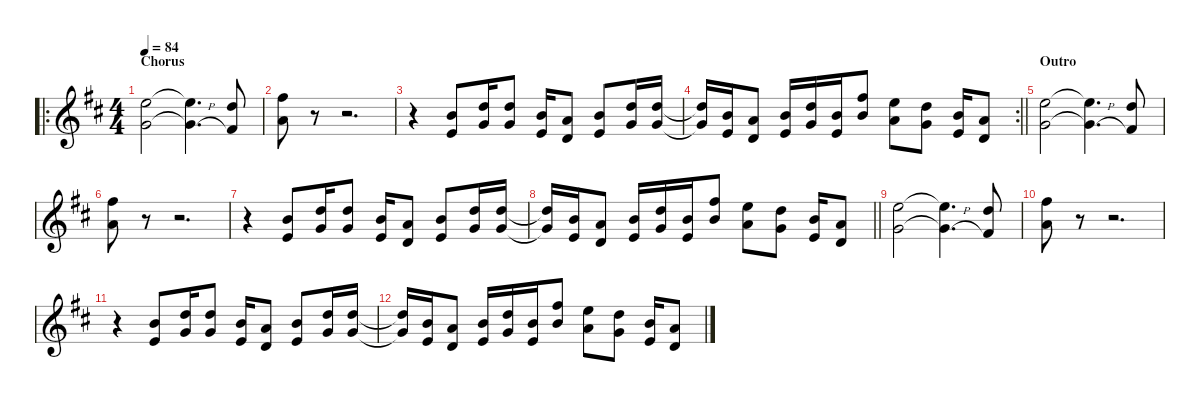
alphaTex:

\defaultSystemsLayout 4
\hideDynamics
\bracketExtendMode nobrackets
\singleTrackTrackNamePolicy hidden
\multiTrackTrackNamePolicy hidden
\firstSystemTrackNameMode fullname
\firstSystemTrackNameOrientation horizontal
\otherSystemsTrackNameOrientation horizontal
\track ("Backing Vocals" "clar.") {defaultSystemsLayout 4 instrument clarinet}
\staff {score}
\tuning (E4 B3 G3 D3 A2 E2)
\ro
\ts (4 4)
\section ("" "Chorus")
\tempo 84
\clef g2
\ks d
(12.1{acc forcenatural} 12.3{acc forcenatural}).2{dy f beam Down} (12.1{h t acc forcenatural} 12.3{h t acc forcenatural}).4{d beam Down} (10.1{acc forcenatural} 11.3{acc #}).8{beam Up} |
(14.1{acc #} 14.3{acc forcenatural}).8{beam Down} r.8{beam Down} r.2{d beam Down} |
r.4{beam Down} (12.2{acc forcenatural} 14.4{acc forcenatural}).8{beam Up} (10.1{acc forcenatural} 12.3{acc forcenatural}).16{beam Up} (10.1{acc forcenatural} 12.3{acc forcenatural}).8{beam Up} (0.1{acc forcenatural} 12.2{acc forcenatural}).16{beam Up} (10.2{acc forcenatural} 12.4{acc forcenatural}).8{beam Up} (0.1{acc forcenatural} 12.2{acc forcenatural}).8{beam Up} (10.1{acc forcenatural} 12.3{acc forcenatural}).16{beam Up} (10.1{acc forcenatural} 12.3{acc forcenatural}).16{beam Up} |
\rc 2
\barLineRight lightlight
(10.1{t acc forcenatural} 12.3{t acc forcenatural}).16{beam Up} (7.1{acc forcenatural} 9.3{acc forcenatural}).16{beam Up} (5.1{acc forcenatural} 7.3{acc forcenatural}).8{beam Up} (7.1{acc forcenatural} 5.2{acc forcenatural}).16{beam Up} (10.1{acc forcenatural} 8.2{acc forcenatural}).16{beam Up} (7.1{acc forcenatural} 9.3{acc forcenatural}).16{beam Up} (14.1{acc #} 12.2{acc forcenatural}).8{beam Up} (12.1{acc forcenatural} 10.2{acc forcenatural}).8{beam Down} (10.1{acc forcenatural} 12.3{acc forcenatural}).8{beam Down} (0.1{acc forcenatural} 12.2{acc forcenatural}).16{beam Up} (10.2{acc forcenatural} 12.4{acc forcenatural}).8{beam Up} |
\section ("" "Outro")
(12.1{acc forcenatural} 12.3{acc forcenatural}).2{beam Down} (12.1{h t acc forcenatural} 12.3{h t acc forcenatural}).4{d beam Down} (10.1{acc forcenatural} 11.3{acc #}).8{beam Up} |
(14.1{acc #} 14.3{acc forcenatural}).8{beam Down} r.8{beam Down} r.2{d beam Down} |
r.4{beam Down} (12.2{acc forcenatural} 14.4{acc forcenatural}).8{beam Up} (10.1{acc forcenatural} 12.3{acc forcenatural}).16{beam Up} (10.1{acc forcenatural} 12.3{acc forcenatural}).8{beam Up} (0.1{acc forcenatural} 12.2{acc forcenatural}).16{beam Up} (10.2{acc forcenatural} 12.4{acc forcenatural}).8{beam Up} (0.1{acc forcenatural} 12.2{acc forcenatural}).8{beam Up} (10.1{acc forcenatural} 12.3{acc forcenatural}).16{beam Up} (10.1{acc forcenatural} 12.3{acc forcenatural}).16{beam Up} |
\barLineRight lightlight
(10.1{t acc forcenatural} 12.3{t acc forcenatural}).16{beam Up} (7.1{acc forcenatural} 9.3{acc forcenatural}).16{beam Up} (5.1{acc forcenatural} 7.3{acc forcenatural}).8{beam Up} (7.1{acc forcenatural} 5.2{acc forcenatural}).16{beam Up} (10.1{acc forcenatural} 8.2{acc forcenatural}).16{beam Up} (7.1{acc forcenatural} 9.3{acc forcenatural}).16{beam Up} (14.1{acc #} 12.2{acc forcenatural}).8{beam Up} (12.1{acc forcenatural} 10.2{acc forcenatural}).8{beam Down} (10.1{acc forcenatural} 12.3{acc forcenatural}).8{beam Down} (0.1{acc forcenatural} 12.2{acc forcenatural}).16{beam Up} (10.2{acc forcenatural} 12.4{acc forcenatural}).8{beam Up} |
(12.1{acc forcenatural} 12.3{acc forcenatural}).2{beam Down} (12.1{h t acc forcenatural} 12.3{h t acc forcenatural}).4{d beam Down} (10.1{acc forcenatural} 11.3{acc #}).8{beam Up} |
(14.1{acc #} 14.3{acc forcenatural}).8{beam Down} r.8{beam Down} r.2{d beam Down} |
r.4{beam Down} (12.2{acc forcenatural} 14.4{acc forcenatural}).8{beam Up} (10.1{acc forcenatural} 12.3{acc forcenatural}).16{beam Up} (10.1{acc forcenatural} 12.3{acc forcenatural}).8{beam Up} (0.1{acc forcenatural} 12.2{acc forcenatural}).16{beam Up} (10.2{acc forcenatural} 12.4{acc forcenatural}).8{beam Up} (0.1{acc forcenatural} 12.2{acc forcenatural}).8{beam Up} (10.1{acc forcenatural} 12.3{acc forcenatural}).16{beam Up} (10.1{acc forcenatural} 12.3{acc forcenatural}).16{beam Up} |
(10.1{t acc forcenatural} 12.3{t acc forcenatural}).16{beam Up} (7.1{acc forcenatural} 9.3{acc forcenatural}).16{beam Up} (5.1{acc forcenatural} 7.3{acc forcenatural}).8{beam Up} (7.1{acc forcenatural} 5.2{acc forcenatural}).16{beam Up} (10.1{acc forcenatural} 8.2{acc forcenatural}).16{beam Up} (7.1{acc forcenatural} 9.3{acc forcenatural}).16{beam Up} (14.1{acc #} 12.2{acc forcenatural}).8{beam Up} (12.1{acc forcenatural} 10.2{acc forcenatural}).8{beam Down} (10.1{acc forcenatural} 12.3{acc forcenatural}).8{beam Down} (0.1{acc forcenatural} 12.2{acc forcenatural}).16{beam Up} (10.2{acc forcenatural} 12.4{acc forcenatural}).8{beam Up}
